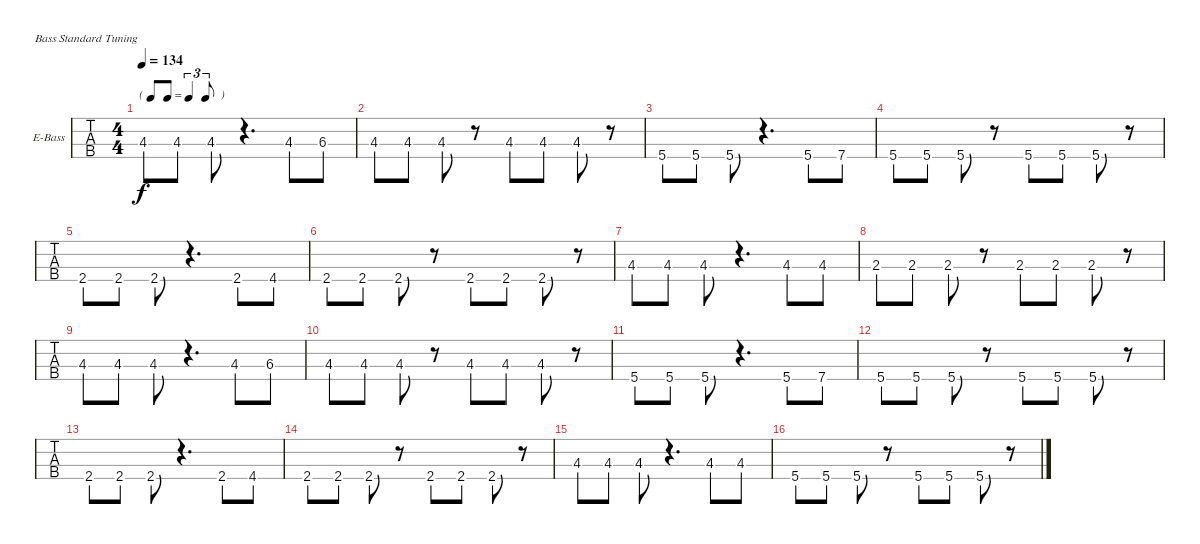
\defaultSystemsLayout 4
\bracketExtendMode groupsimilarinstruments
\firstSystemTrackNameOrientation horizontal
\otherSystemsTrackNameOrientation horizontal
\track ("Electric Bass" "E-Bass") {instrument electricbassfinger}
\staff {tabs}
\tuning (G2 D2 A1 E1)
\ts (4 4)
\tf triplet8th
\tempo 134
\clef f4
\ks c
4.3.8{dy f} 4.3.8 4.3{st}.8 r.4{d} 4.3.8 6.3.8 |
4.3.8 4.3.8 4.3{st}.8 r.8 4.3.8 4.3.8 4.3{st}.8 r.8 |
5.4.8 5.4.8 5.4{st}.8 r.4{d} 5.4.8 7.4.8 |
5.4.8 5.4.8 5.4{st}.8 r.8 5.4.8 5.4.8 5.4{st}.8 r.8 |
2.4.8 2.4.8 2.4{st}.8 r.4{d} 2.4.8 4.4.8 |
2.4.8 2.4.8 2.4{st}.8 r.8 2.4.8 2.4.8 2.4{st}.8 r.8 |
4.3.8 4.3.8 4.3{st}.8 r.4{d} 4.3.8 4.3.8 |
2.3.8 2.3.8 2.3{st}.8 r.8 2.3.8 2.3.8 2.3{st}.8 r.8 |
4.3.8 4.3.8 4.3{st}.8 r.4{d} 4.3.8 6.3.8 |
4.3.8 4.3.8 4.3{st}.8 r.8 4.3.8 4.3.8 4.3{st}.8 r.8 |
5.4.8 5.4.8 5.4{st}.8 r.4{d} 5.4.8 7.4.8 |
5.4.8 5.4.8 5.4{st}.8 r.8 5.4.8 5.4.8 5.4{st}.8 r.8 |
2.4.8 2.4.8 2.4{st}.8 r.4{d} 2.4.8 4.4.8 |
2.4.8 2.4.8 2.4{st}.8 r.8 2.4.8 2.4.8 2.4{st}.8 r.8 |
4.3.8 4.3.8 4.3{st}.8 r.4{d} 4.3.8 4.3.8 |
5.4.8 5.4.8 5.4{st}.8 r.8 5.4.8 5.4.8 5.4{st}.8 r.8
